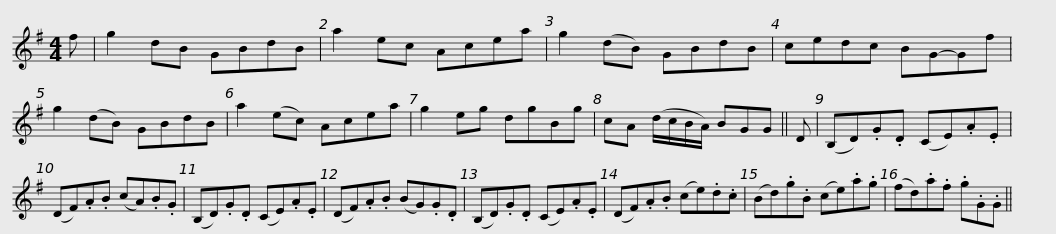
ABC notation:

X:1
L:1/8
M:4/4
I:linebreak $
K:G
V:1 treble
V:1
 f | g2 dB GBdB | a2 ec Acea | g2 (dB) GBdB | cedc BG-Gf | %5
 g2 (dB) GBdB | a2 (ec) Acea |$ g2 eg dgBg | cA (d/c/B/A/) BGG || D | %10
 (B,D).G.D (CE).A.E | (DF).A.B (cA).B.G | (B,D).G.D (CE).A.E |$ (DF).A.B (BG).G.D | (B,D).G.D (CE).A.E | %15
 (DF).A.B (ce).d.c | (Bd).g.B (ce).a.g | (fd).a.f .g.G.G || %18
